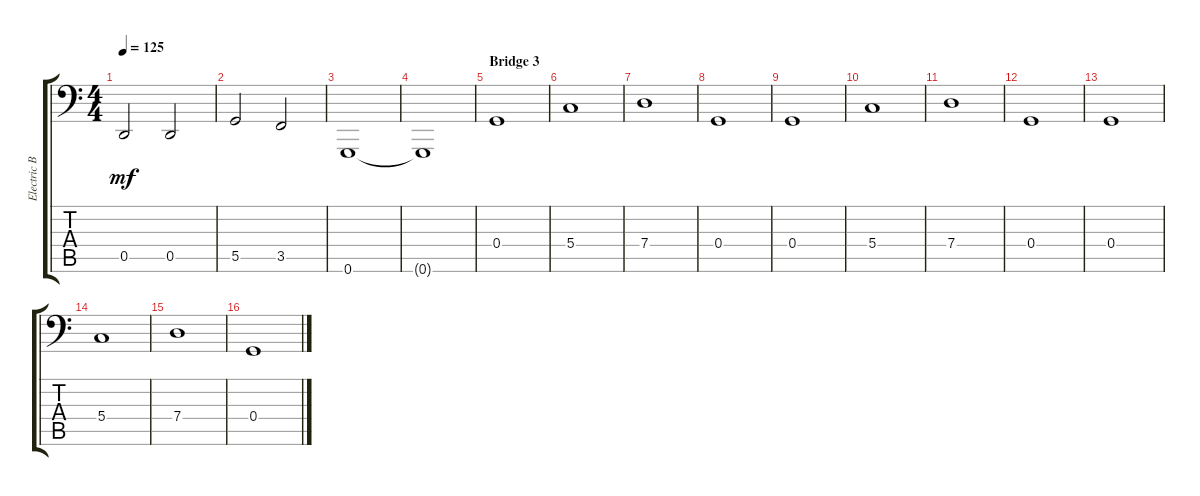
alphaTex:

\track ("Electric Bass" "Electric B") {instrument electricbassfinger}
\staff {score tabs}
\tuning (Bb2 F2 C2 G1 D1 G0) {hide}
\ts (4 4)
\tempo 125
\clef f4
\ks c
0.5.2{dy mf} 0.5.2 |
5.5.2 3.5.2 |
0.6.1 |
0.6{t}.1 |
\section ("" "Bridge 3")
0.4.1 |
5.4.1 |
7.4.1 |
0.4.1 |
0.4.1 |
5.4.1 |
7.4.1 |
0.4.1 |
0.4.1 |
5.4.1 |
7.4.1 |
0.4.1
